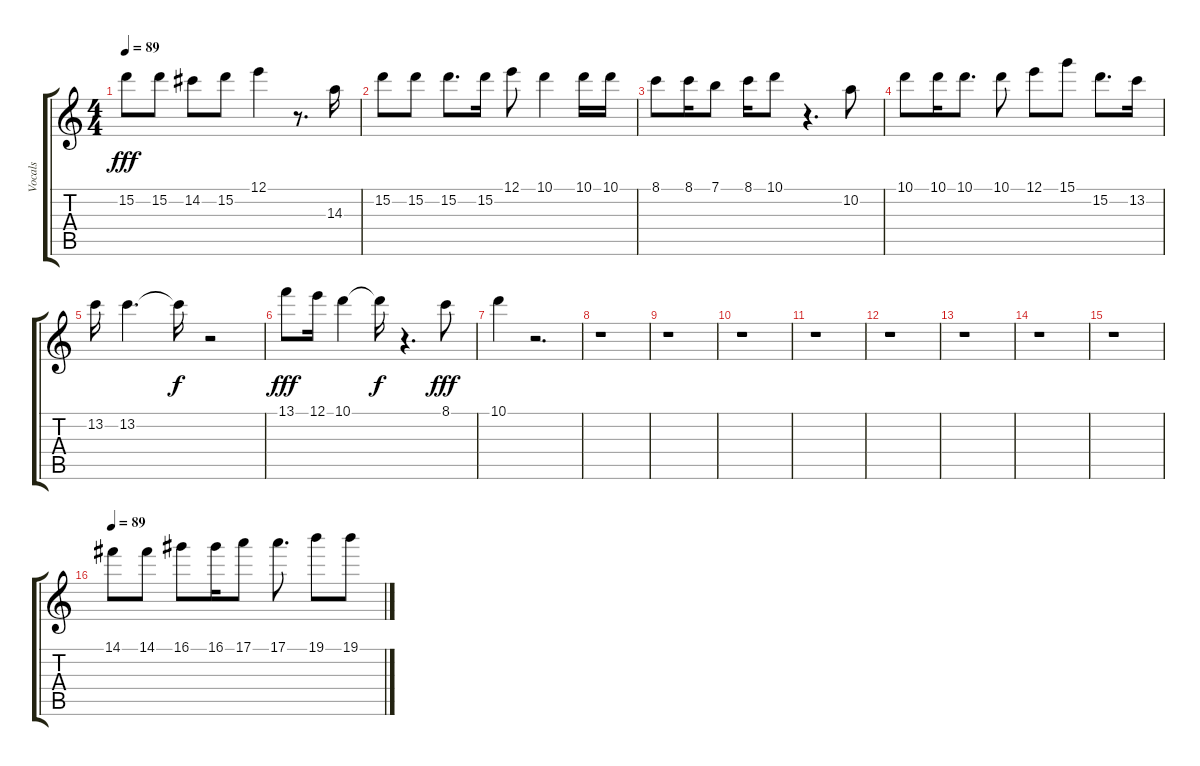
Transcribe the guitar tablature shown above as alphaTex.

\track ("Vocals" "Vocals") {instrument acousticguitarnylon}
\staff {score tabs}
\tuning (E4 B3 G3 D3 A2 E2) {hide}
\ts (4 4)
\tempo 89
\clef g2
\ks c
15.2.8{dy fff} 15.2.8 14.2.8 15.2.8 12.1.4 r.8{d} 14.3.16 |
15.2.8 15.2.8 15.2.8{d} 15.2.16 12.1.8 10.1.4 10.1.16 10.1.16 |
8.1.8 8.1.16 7.1.8 8.1.16 10.1.8 r.4{d} 10.2.8 |
10.1.8 10.1.16 10.1.8{d} 10.1.8 12.1.8 15.1.8 15.2.8{d} 13.2.16 |
13.2.16 13.2.4{d} 13.2{t}.16{dy f} r.2 |
13.1.8{dy fff} 12.1.16 10.1.4 10.1{t}.16{dy f} r.4{d} 8.1.8{dy fff} |
10.1.4 r.2{d} |
r.1 |
r.1 |
r.1 |
r.1 |
r.1 |
r.1 |
r.1 |
r.1 |
\tempo 89
14.1.8 14.1.8 16.1.8 16.1.16 17.1.8 17.1.8{d} 19.1.8 19.1.8
